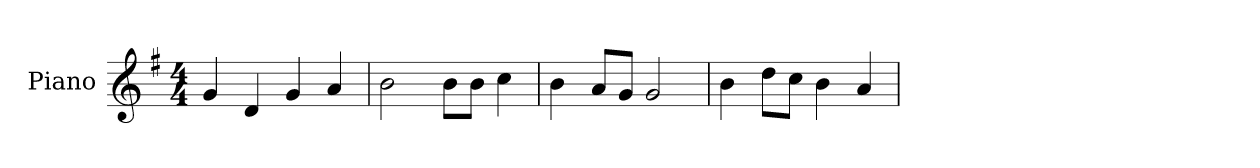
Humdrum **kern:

**kern
*part1
*staff1
*I"Piano
*I'P-no
*clefG2
*k[f#]
*M4/4
*MM90
=1
4g/
4d/
4g/
4a/
=2
2b\
8b\L
8b\J
4cc\
=3
4b\
8a/L
8g/J
2g/
=4
4b\
8dd\L
8cc\J
4b\
4a/
=
*-
